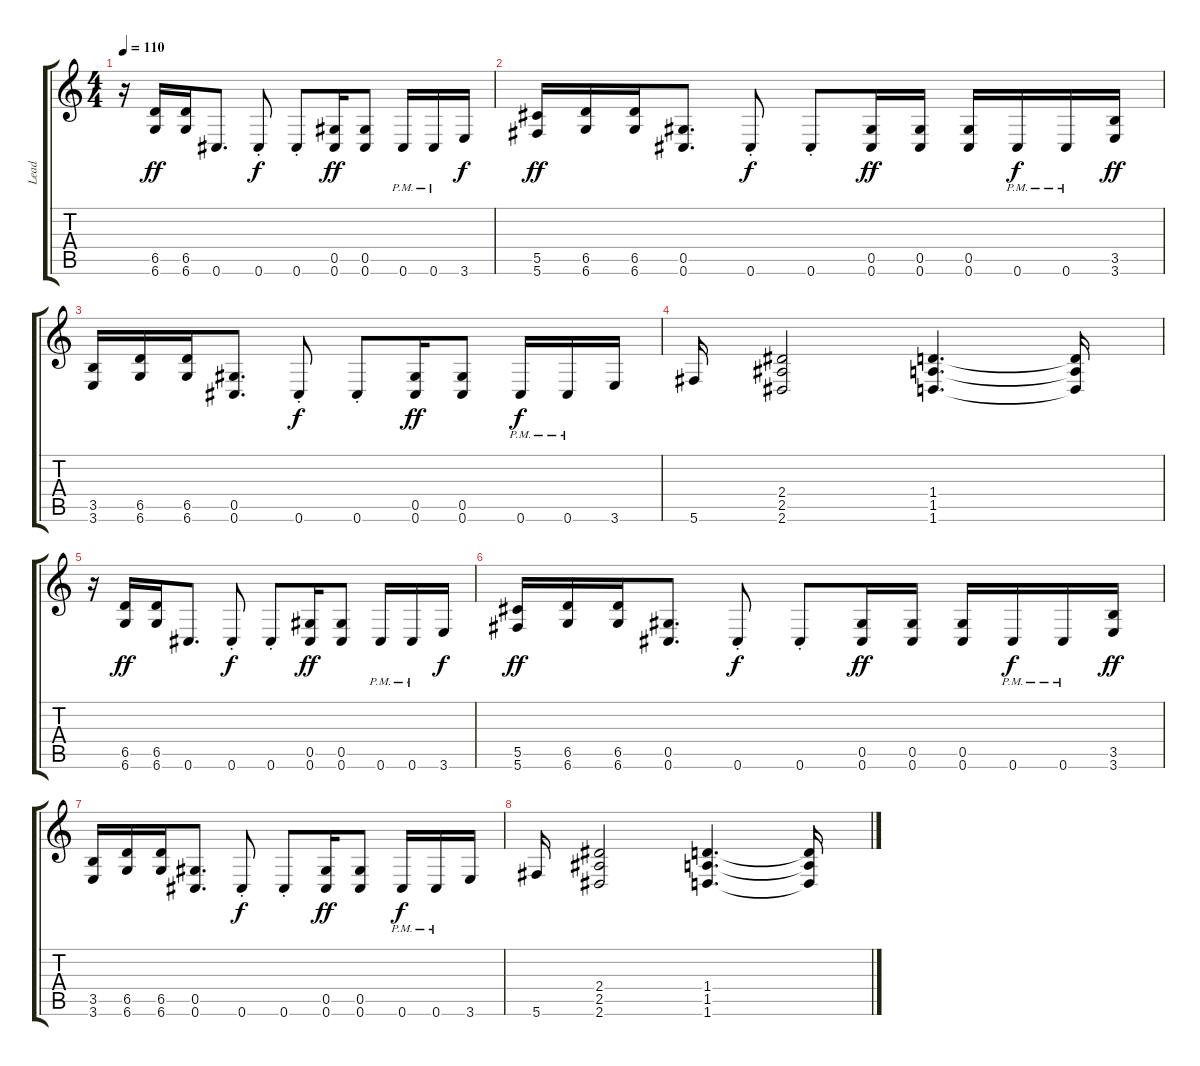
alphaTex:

\track ("Lead" "Lead") {instrument distortionguitar}
\staff {score tabs}
\tuning (Eb4 Bb3 Gb3 Db3 Ab2 Db2) {hide}
\ts (4 4)
\tempo 110
\clef g2
\ks c
r.16{dy f instrument distortionguitar} (6.5 6.6).16{dy ff} (6.5 6.6).16 0.6.8{d} 0.6{st}.8{dy f} 0.6{st}.8 (0.5 0.6).16{dy ff} (0.5 0.6).8 0.6{pm}.16 0.6{pm}.16 3.6.16{dy f} |
(5.5 5.6).16{dy ff} (6.5 6.6).16 (6.5 6.6).16 (0.5 0.6).8{d} 0.6{st}.8{dy f} 0.6{st}.8 (0.5 0.6).16{dy ff} (0.5 0.6).16 (0.5 0.6).16 0.6{pm}.16{dy f} 0.6{pm}.16 (3.5 3.6).16{dy ff} |
(3.5 3.6).16{instrument distortionguitar} (6.5 6.6).16 (6.5 6.6).16 (0.5 0.6).8{d} 0.6{st}.8{dy f} 0.6{st}.8 (0.5 0.6).16{dy ff} (0.5 0.6).8 0.6{pm}.16{dy f} 0.6{pm}.16 3.6.16 |
5.6.16 (2.4 2.5 2.6).2 (1.4 1.5 1.6).4{d} (1.4{t} 1.5{t} 1.6{t}).16 |
r.16{instrument distortionguitar} (6.5 6.6).16{dy ff} (6.5 6.6).16 0.6.8{d} 0.6{st}.8{dy f} 0.6{st}.8 (0.5 0.6).16{dy ff} (0.5 0.6).8 0.6{pm}.16 0.6{pm}.16 3.6.16{dy f} |
(5.5 5.6).16{dy ff} (6.5 6.6).16 (6.5 6.6).16 (0.5 0.6).8{d} 0.6{st}.8{dy f} 0.6{st}.8 (0.5 0.6).16{dy ff} (0.5 0.6).16 (0.5 0.6).16 0.6{pm}.16{dy f} 0.6{pm}.16 (3.5 3.6).16{dy ff} |
(3.5 3.6).16{instrument distortionguitar} (6.5 6.6).16 (6.5 6.6).16 (0.5 0.6).8{d} 0.6{st}.8{dy f} 0.6{st}.8 (0.5 0.6).16{dy ff} (0.5 0.6).8 0.6{pm}.16{dy f} 0.6{pm}.16 3.6.16 |
5.6.16 (2.4 2.5 2.6).2 (1.4 1.5 1.6).4{d} (1.4{t} 1.5{t} 1.6{t}).16
